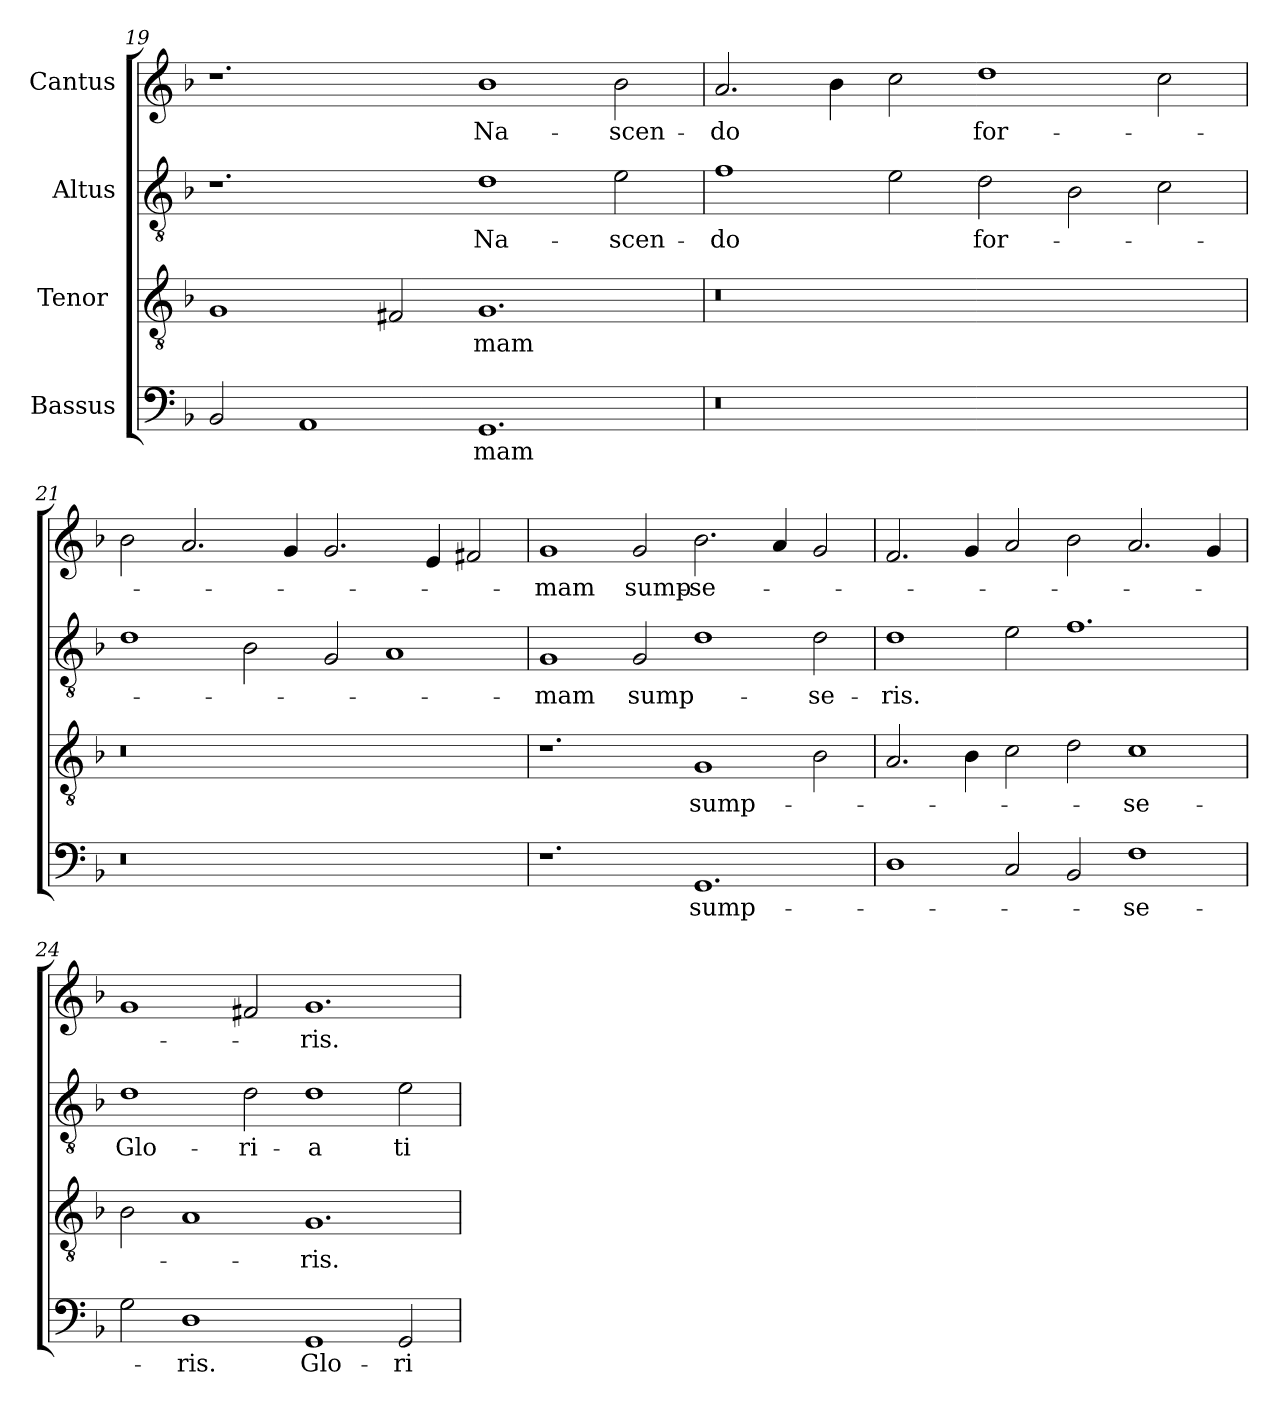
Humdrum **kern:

**kern	**text	**kern	**text	**kern	**text	**kern	**text
*part4	*part4	*part3	*part3	*part2	*part2	*part1	*part1
*staff4	*staff4	*staff3	*staff3	*staff2	*staff2	*staff1	*staff1
*I"Bassus	*	*I"Tenor 	*	*I"Altus	*	*I"Cantus	*
!!LO:LB:g=z
*clefF4	*	*clefGv2	*	*clefGv2	*	*clefG2	*
*k[b-]	*	*k[b-]	*	*k[b-]	*	*k[b-]	*
*F:	*	*F:	*	*F:	*	*F:	*
=19	=19	=19	=19	=19	=19	=19	=19
2BB-/	.	1G/	.	1.r	.	1.r	.
1AA/	.	.	.	.	.	.	.
.	.	2F#X/	.	.	.	.	.
1.GG/	-mam	1.G/	-mam	1d\	Na-	1b-\	Na-
.	.	.	.	2e\	-scen-	2b-\	-scen-
=20	=20	=20	=20	=20	=20	=20	=20
0r	.	0r	.	1f\	-do	2.a/	-do
.	.	.	.	.	.	4b-\	.
.	.	.	.	2e\	.	2cc\	.
.	.	.	.	2d\	for-	1dd\	for-
1ryy	.	1ryy	.	2B-\	.	.	.
.	.	.	.	2c\	.	2cc\	.
=21	=21	=21	=21	=21	=21	=21	=21
0r	.	0r	.	1d\	.	2b-\	.
.	.	.	.	.	.	2.a/	.
.	.	.	.	2B-\	.	.	.
.	.	.	.	.	.	4g/	.
.	.	.	.	2G/	.	2.g/	.
1ryy	.	1ryy	.	1A/	.	.	.
.	.	.	.	.	.	4e/	.
.	.	.	.	.	.	2f#X/	.
=22	=22	=22	=22	=22	=22	=22	=22
1.r	.	1.r	.	1G/	-mam	1g/	-mam
.	.	.	.	2G/	sump-	2g/	sump-
1.GG/	sump-	1G/	sump-	1d\	.	2.b-\	-se-
.	.	.	.	.	.	4a/	.
.	.	2B-\	.	2d\	-se-	2g/	.
=23	=23	=23	=23	=23	=23	=23	=23
1D\	.	2.A/	.	1d\	-ris.	2.f/	.
.	.	4B-\	.	.	.	4g/	.
2C/	.	2c\	.	2e\	.	2a/	.
2BB-/	.	2d\	.	1.f\	.	2b-\	.
1F\	-se-	1c\	-se-	.	.	2.a/	.
.	.	.	.	.	.	4g/	.
!!LO:LB:g=z
=24	=24	=24	=24	=24	=24	=24	=24
2G\	.	2B-\	.	1d\	Glo-	1g/	.
1D\	-ris.	1A/	.	.	.	.	.
.	.	.	.	2d\	-ri-	2f#X/	.
1GG/	Glo-	1.G/	-ris.	1d\	-a	1.g/	-ris.
2GG/	-ri-	.	.	2e\	ti-	.	.
=	=	=	=	=	=	=	=
*-	*-	*-	*-	*-	*-	*-	*-
